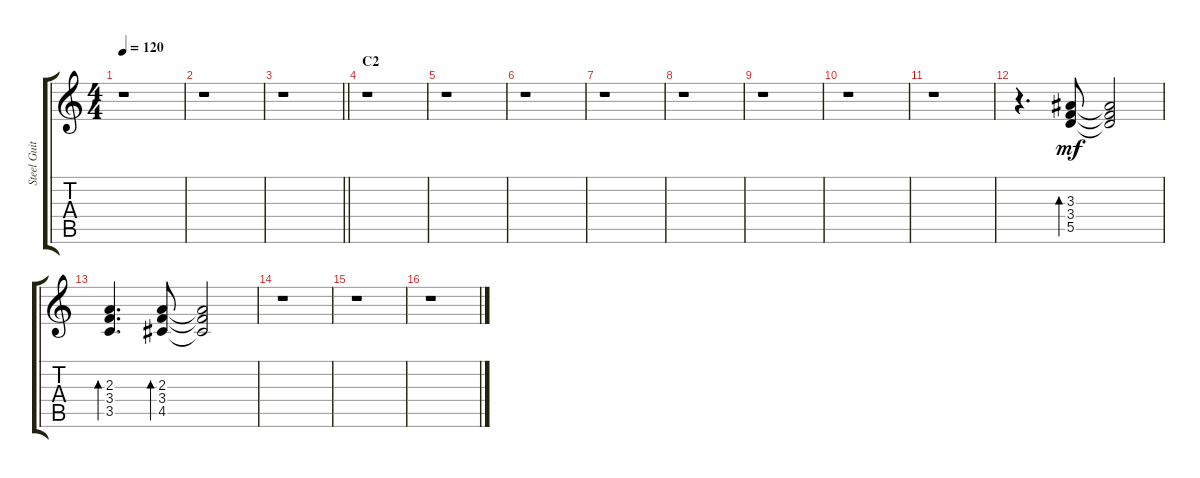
\track ("Steel Guitar" "Steel Guit") {instrument acousticguitarsteel}
\staff {score tabs}
\tuning (E4 B3 G3 D3 A2 E2) {hide}
\ts (4 4)
\tempo 120
\clef g2
\ks c
r.1{dy mf} |
r.1 |
\barLineRight lightlight
r.1 |
\section ("" "C2")
r.1 |
r.1 |
r.1 |
r.1 |
r.1 |
r.1 |
r.1 |
r.1 |
r.4{d} (3.3 3.4 5.5).8{bd 60} (3.3{t} 3.4{t} 5.5{t}).2 |
(2.3 3.4 3.5).4{d bd 60} (2.3 3.4 4.5).8{bd 60} (2.3{t} 3.4{t} 4.5{t}).2 |
r.1 |
r.1 |
r.1
